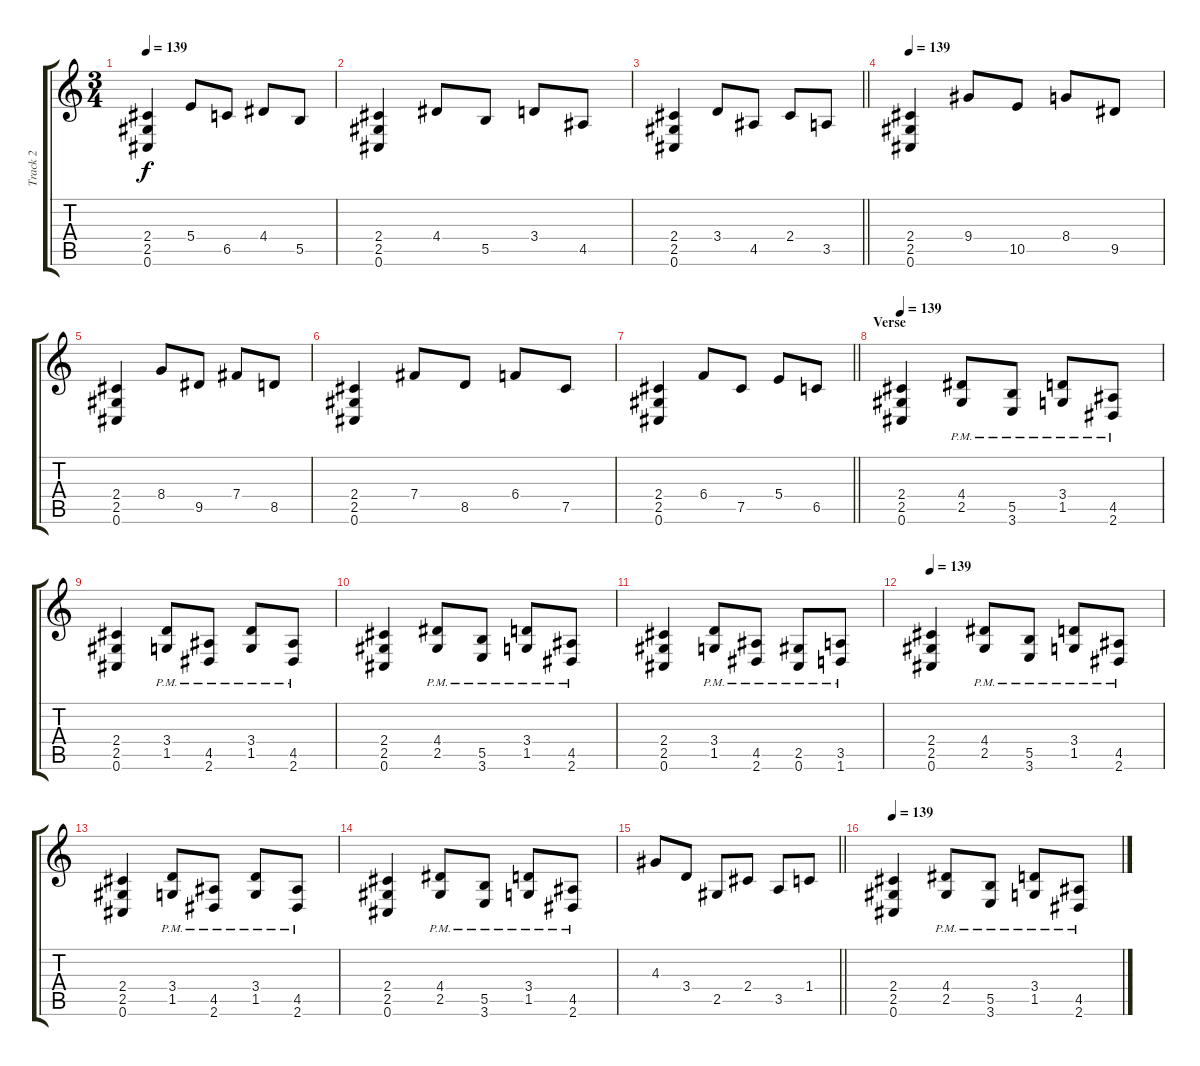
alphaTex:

\track ("Track 2" "Track 2") {instrument distortionguitar}
\staff {score tabs}
\tuning (Db4 Ab3 E3 B2 Gb2 Db2) {hide}
\ts (3 4)
\tempo 139
\clef g2
\ks c
(2.4 2.5 0.6).4{dy f} 5.4.8 6.5.8 4.4.8 5.5.8 |
(2.4 2.5 0.6).4 4.4.8 5.5.8 3.4.8 4.5.8 |
\barLineRight lightlight
(2.4 2.5 0.6).4 3.4.8 4.5.8 2.4.8 3.5.8 |
\tempo 139
(2.4 2.5 0.6).4 9.4.8 10.5.8 8.4.8 9.5.8 |
(2.4 2.5 0.6).4 8.4.8 9.5.8 7.4.8 8.5.8 |
(2.4 2.5 0.6).4 7.4.8 8.5.8 6.4.8 7.5.8 |
\barLineRight lightlight
(2.4 2.5 0.6).4 6.4.8 7.5.8 5.4.8 6.5.8 |
\section ("" "Verse")
\tempo 139
(2.4 2.5 0.6).4 (4.4{pm} 2.5{pm}).8 (5.5{pm} 3.6{pm}).8 (3.4{pm} 1.5{pm}).8 (4.5{pm} 2.6{pm}).8 |
(2.4 2.5 0.6).4 (3.4{pm} 1.5{pm}).8 (4.5{pm} 2.6{pm}).8 (3.4{pm} 1.5{pm}).8 (4.5{pm} 2.6{pm}).8 |
(2.4 2.5 0.6).4 (4.4{pm} 2.5{pm}).8 (5.5{pm} 3.6{pm}).8 (3.4{pm} 1.5{pm}).8 (4.5{pm} 2.6{pm}).8 |
(2.4 2.5 0.6).4 (3.4{pm} 1.5{pm}).8 (4.5{pm} 2.6{pm}).8 (2.5{pm} 0.6{pm}).8 (3.5{pm} 1.6{pm}).8 |
\tempo 139
(2.4 2.5 0.6).4 (4.4{pm} 2.5{pm}).8 (5.5{pm} 3.6{pm}).8 (3.4{pm} 1.5{pm}).8 (4.5{pm} 2.6{pm}).8 |
(2.4 2.5 0.6).4 (3.4{pm} 1.5{pm}).8 (4.5{pm} 2.6{pm}).8 (3.4{pm} 1.5{pm}).8 (4.5{pm} 2.6{pm}).8 |
(2.4 2.5 0.6).4 (4.4{pm} 2.5{pm}).8 (5.5{pm} 3.6{pm}).8 (3.4{pm} 1.5{pm}).8 (4.5{pm} 2.6{pm}).8 |
\barLineRight lightlight
4.3.8 3.4.8 2.5.8 2.4.8 3.5.8 1.4.8 |
\tempo 139
(2.4 2.5 0.6).4 (4.4{pm} 2.5{pm}).8 (5.5{pm} 3.6{pm}).8 (3.4{pm} 1.5{pm}).8 (4.5{pm} 2.6{pm}).8
